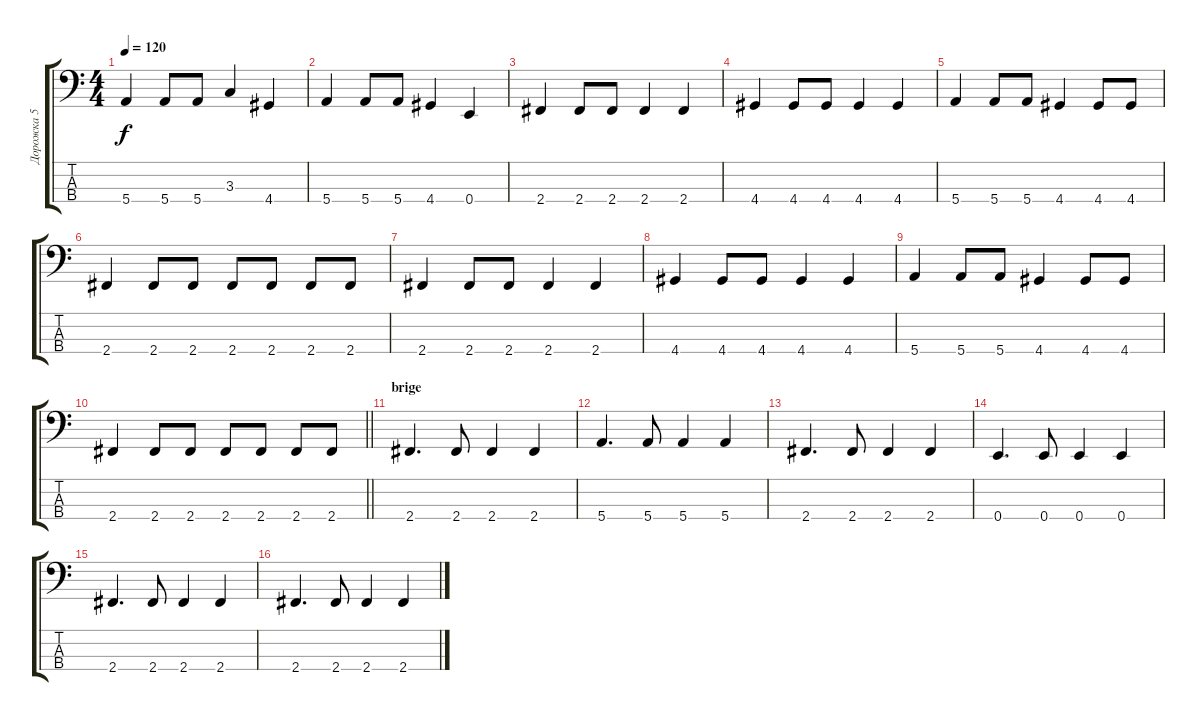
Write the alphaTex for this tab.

\track ("Дорожка 5" "Дорожка 5") {instrument electricbassfinger}
\staff {score tabs}
\tuning (G2 D2 A1 E1) {hide}
\ts (4 4)
\tempo 120
\clef f4
\ks c
5.4.4{dy f} 5.4.8 5.4.8 3.3.4 4.4.4 |
5.4.4 5.4.8 5.4.8 4.4.4 0.4.4 |
2.4.4 2.4.8 2.4.8 2.4.4 2.4.4 |
4.4.4 4.4.8 4.4.8 4.4.4 4.4.4 |
5.4.4 5.4.8 5.4.8 4.4.4 4.4.8 4.4.8 |
2.4.4 2.4.8 2.4.8 2.4.8 2.4.8 2.4.8 2.4.8 |
2.4.4 2.4.8 2.4.8 2.4.4 2.4.4 |
4.4.4 4.4.8 4.4.8 4.4.4 4.4.4 |
5.4.4 5.4.8 5.4.8 4.4.4 4.4.8 4.4.8 |
\barLineRight lightlight
2.4.4 2.4.8 2.4.8 2.4.8 2.4.8 2.4.8 2.4.8 |
\section ("" "brige")
2.4.4{d} 2.4.8 2.4.4 2.4.4 |
5.4.4{d} 5.4.8 5.4.4 5.4.4 |
2.4.4{d} 2.4.8 2.4.4 2.4.4 |
0.4.4{d} 0.4.8 0.4.4 0.4.4 |
2.4.4{d} 2.4.8 2.4.4 2.4.4 |
2.4.4{d} 2.4.8 2.4.4 2.4.4
